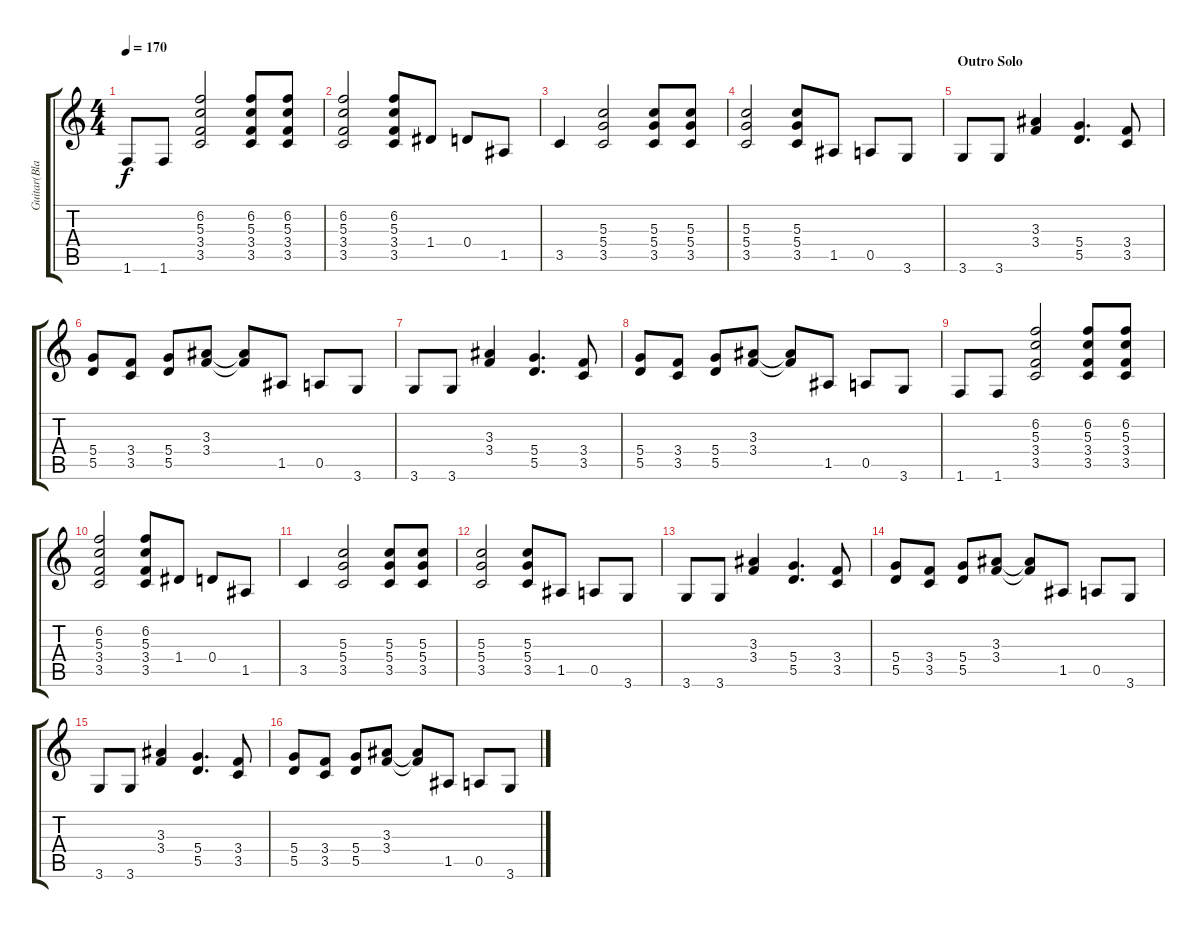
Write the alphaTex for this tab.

\track ("Guitar(Blackie)" "Guitar(Bla") {instrument distortionguitar}
\staff {score tabs}
\tuning (E4 B3 G3 D3 A2 E2) {hide}
\ts (4 4)
\tempo 170
\clef g2
\ks c
1.6.8{dy f} 1.6.8 (6.2 5.3 3.4 3.5).2 (6.2 5.3 3.4 3.5).8 (6.2 5.3 3.4 3.5).8 |
(6.2 5.3 3.4 3.5).2 (6.2 5.3 3.4 3.5).8 1.4.8 0.4.8 1.5.8 |
3.5.4 (5.3 5.4 3.5).2 (5.3 5.4 3.5).8 (5.3 5.4 3.5).8 |
(5.3 5.4 3.5).2 (5.3 5.4 3.5).8 1.5.8 0.5.8 3.6.8 |
\section ("" "Outro Solo")
3.6.8 3.6.8 (3.3 3.4).4 (5.4 5.5).4{d} (3.4 3.5).8 |
(5.4 5.5).8 (3.4 3.5).8 (5.4 5.5).8 (3.3 3.4).8 (3.3{t} 3.4{t}).8 1.5.8 0.5.8 3.6.8 |
3.6.8 3.6.8 (3.3 3.4).4 (5.4 5.5).4{d} (3.4 3.5).8 |
(5.4 5.5).8 (3.4 3.5).8 (5.4 5.5).8 (3.3 3.4).8 (3.3{t} 3.4{t}).8 1.5.8 0.5.8 3.6.8 |
1.6.8 1.6.8 (6.2 5.3 3.4 3.5).2 (6.2 5.3 3.4 3.5).8 (6.2 5.3 3.4 3.5).8 |
(6.2 5.3 3.4 3.5).2 (6.2 5.3 3.4 3.5).8 1.4.8 0.4.8 1.5.8 |
3.5.4 (5.3 5.4 3.5).2 (5.3 5.4 3.5).8 (5.3 5.4 3.5).8 |
(5.3 5.4 3.5).2 (5.3 5.4 3.5).8 1.5.8 0.5.8 3.6.8 |
3.6.8 3.6.8 (3.3 3.4).4 (5.4 5.5).4{d} (3.4 3.5).8 |
(5.4 5.5).8 (3.4 3.5).8 (5.4 5.5).8 (3.3 3.4).8 (3.3{t} 3.4{t}).8 1.5.8 0.5.8 3.6.8 |
3.6.8 3.6.8 (3.3 3.4).4 (5.4 5.5).4{d} (3.4 3.5).8 |
(5.4 5.5).8 (3.4 3.5).8 (5.4 5.5).8 (3.3 3.4).8 (3.3{t} 3.4{t}).8 1.5.8 0.5.8 3.6.8
